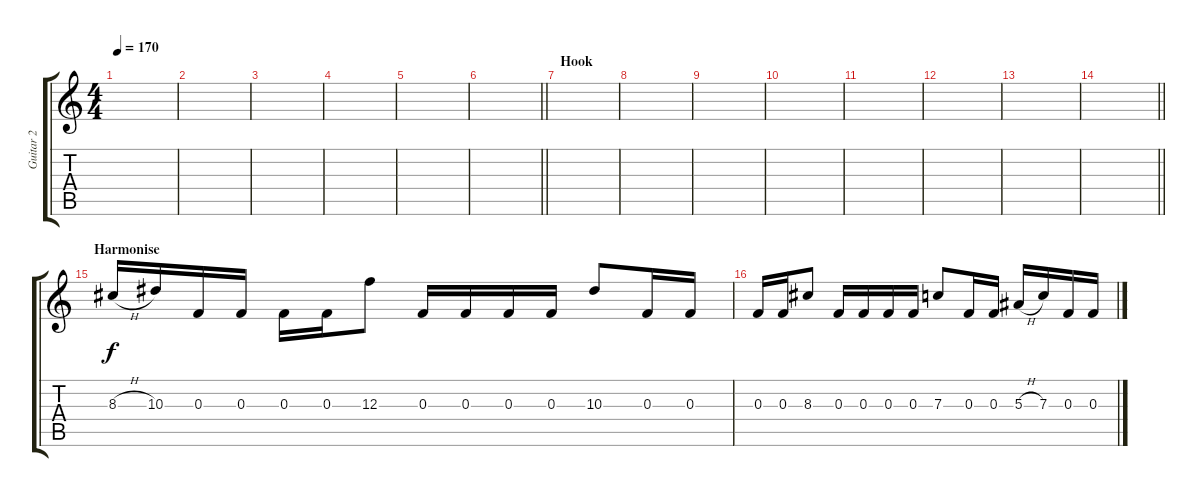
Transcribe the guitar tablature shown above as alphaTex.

\track ("Guitar 2" "Guitar 2") {instrument overdrivenguitar}
\staff {score tabs}
\tuning (D4 A3 F3 C3 G2 C2) {hide}
\ts (4 4)
\tempo 170
\clef g2
\ks c
|
|
|
|
|
\barLineRight lightlight
|
\section ("" "Hook")
|
|
|
|
|
|
|
\barLineRight lightlight
|
\section ("" "Harmonise")
8.3{h}.16 10.3.16 0.3.16 0.3.16 0.3.16 0.3.16 12.3.8 0.3.16 0.3.16 0.3.16 0.3.16 10.3.8 0.3.16 0.3.16 |
0.3.16 0.3.16 8.3.8 0.3.16 0.3.16 0.3.16 0.3.16 7.3.8 0.3.16 0.3.16 5.3{h}.16 7.3.16 0.3.16 0.3.16
